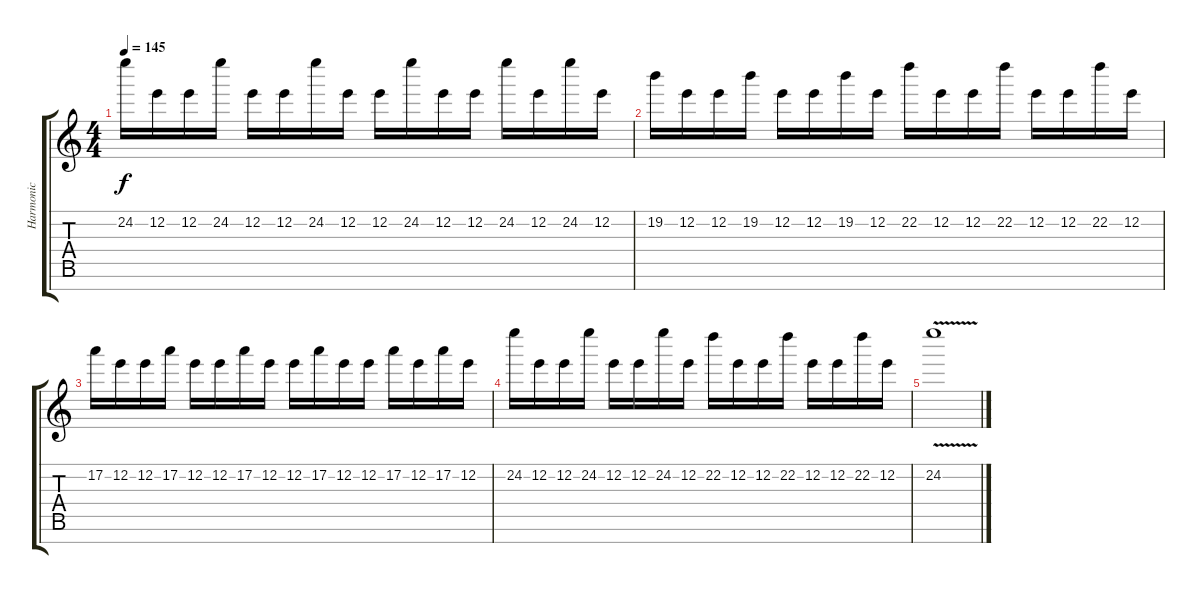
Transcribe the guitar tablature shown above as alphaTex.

\track ("Harmonic" "Harmonic") {instrument distortionguitar}
\staff {score tabs}
\tuning (A4 E4 C4 G3 D3 A2 E2) {hide}
\ts (4 4)
\tempo 145
\clef g2
\ks c
24.2.16{dy f} 12.2.16 12.2.16 24.2.16 12.2.16 12.2.16 24.2.16 12.2.16 12.2.16 24.2.16 12.2.16 12.2.16 24.2.16 12.2.16 24.2.16 12.2.16 |
19.2.16 12.2.16 12.2.16 19.2.16 12.2.16 12.2.16 19.2.16 12.2.16 22.2.16 12.2.16 12.2.16 22.2.16 12.2.16 12.2.16 22.2.16 12.2.16 |
17.2.16 12.2.16 12.2.16 17.2.16 12.2.16 12.2.16 17.2.16 12.2.16 12.2.16 17.2.16 12.2.16 12.2.16 17.2.16 12.2.16 17.2.16 12.2.16 |
24.2.16 12.2.16 12.2.16 24.2.16 12.2.16 12.2.16 24.2.16 12.2.16 22.2.16 12.2.16 12.2.16 22.2.16 12.2.16 12.2.16 22.2.16 12.2.16 |
24.2{v}.1
